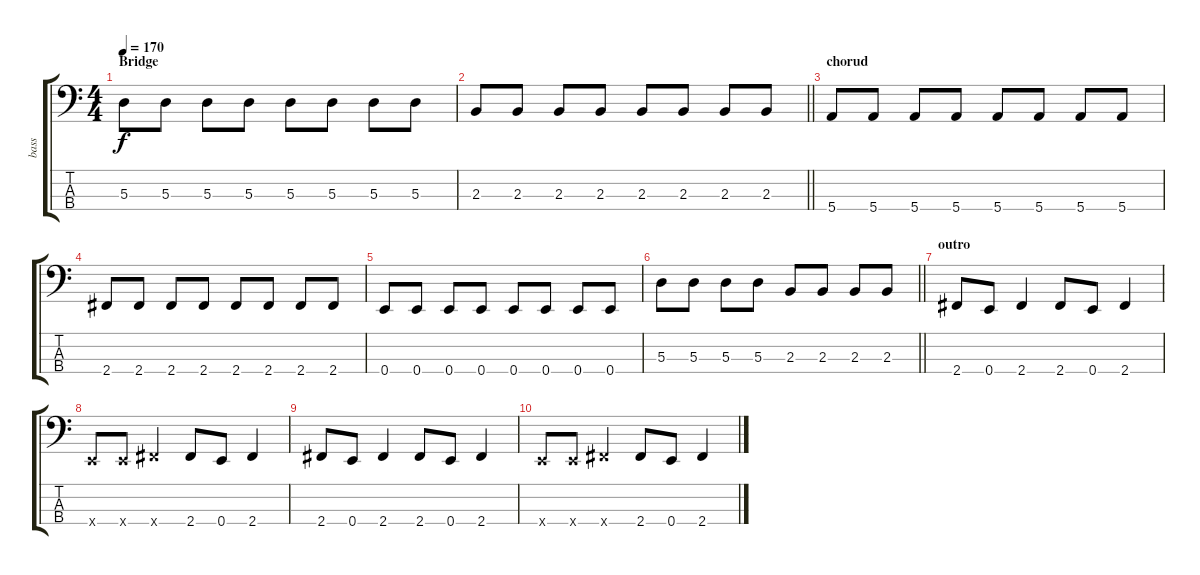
\track ("bass" "bass") {instrument electricbassfinger}
\staff {score tabs}
\tuning (G2 D2 A1 E1) {hide}
\ts (4 4)
\section ("" "Bridge")
\tempo 170
\clef f4
\ks c
5.3.8{dy f} 5.3.8 5.3.8 5.3.8 5.3.8 5.3.8 5.3.8 5.3.8 |
\barLineRight lightlight
2.3.8 2.3.8 2.3.8 2.3.8 2.3.8 2.3.8 2.3.8 2.3.8 |
\section ("" "chorud")
5.4.8 5.4.8 5.4.8 5.4.8 5.4.8 5.4.8 5.4.8 5.4.8 |
2.4.8 2.4.8 2.4.8 2.4.8 2.4.8 2.4.8 2.4.8 2.4.8 |
0.4.8 0.4.8 0.4.8 0.4.8 0.4.8 0.4.8 0.4.8 0.4.8 |
\barLineRight lightlight
5.3.8 5.3.8 5.3.8 5.3.8 2.3.8 2.3.8 2.3.8 2.3.8 |
\section ("" "outro")
2.4.8 0.4.8 2.4.4 2.4.8 0.4.8 2.4.4 |
0.4{x}.8 0.4{x}.8 2.4{x}.4 2.4.8 0.4.8 2.4.4 |
2.4.8 0.4.8 2.4.4 2.4.8 0.4.8 2.4.4 |
0.4{x}.8 0.4{x}.8 2.4{x}.4 2.4.8 0.4.8 2.4.4
